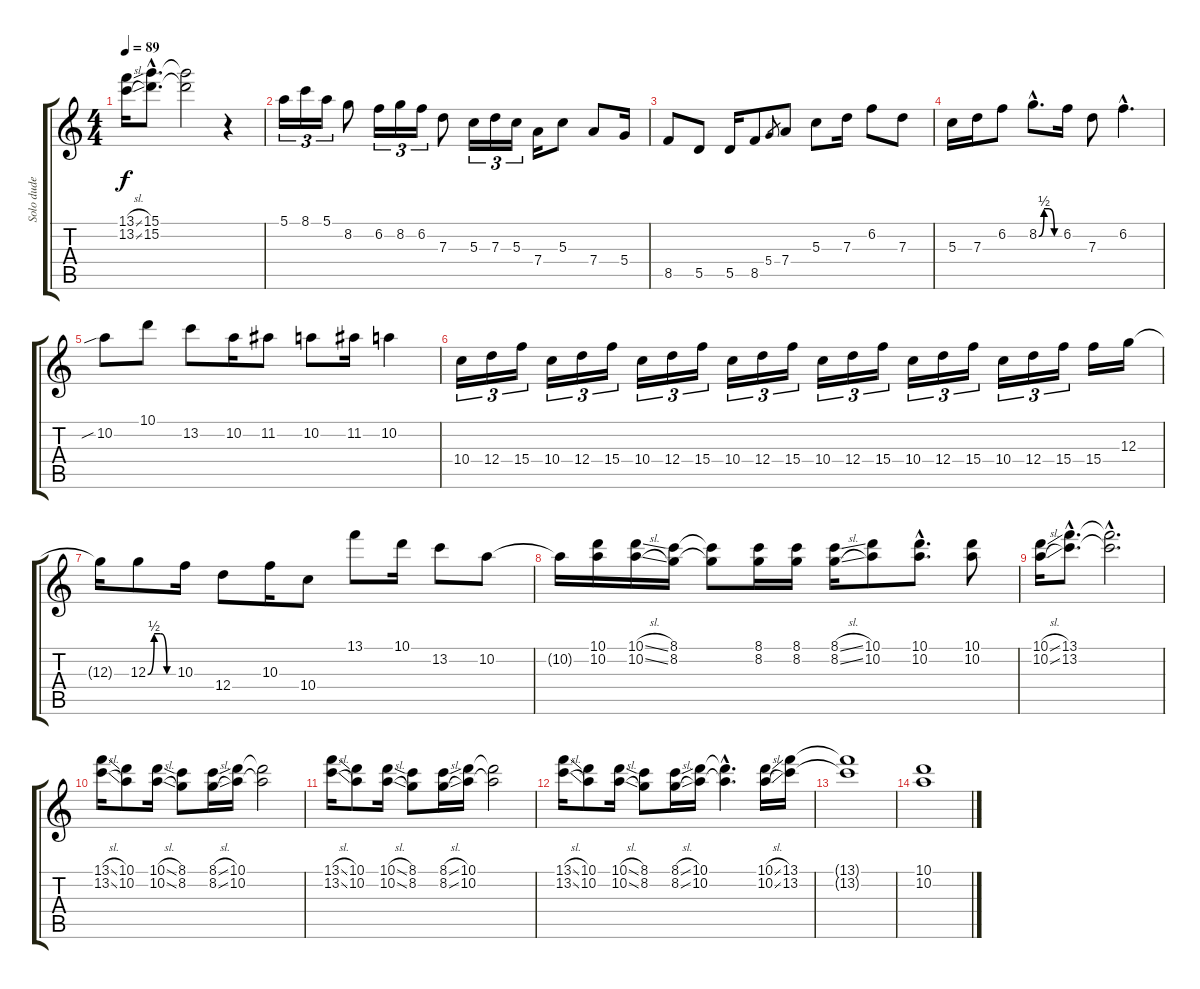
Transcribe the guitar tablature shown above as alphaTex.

\track ("Solo dude" "Solo dude") {instrument acousticguitarnylon}
\staff {score tabs}
\tuning (E4 B3 G3 D3 A2 E2) {hide}
\ts (4 4)
\tempo 89
\clef g2
\ks c
(13.1{sl} 13.2{sl}).16{dy f} (15.1{hac} 15.2{hac}).8{d} (15.1{t} 15.2{t}).2 r.4 |
5.1.16{tu (3 2)} 8.1.16{tu (3 2)} 5.1.16{tu (3 2)} 8.2.8 6.2.16{tu (3 2)} 8.2.16{tu (3 2)} 6.2.16{tu (3 2)} 7.3.8 5.3.16{tu (3 2)} 7.3.16{tu (3 2)} 5.3.16{tu (3 2)} 7.4.16 5.3.8 7.4.8 5.4.16 |
8.5.8 5.5.8 5.5.16 8.5.8 5.4.8{gr} 7.4.8 5.3.8 7.3.16 6.2.8 7.3.8 |
5.3.16 7.3.16 6.2.8 8.2{be (custom 0 0 15 2 30 2 45 0 60 0) hac}.8{d} 6.2.16 7.3.8 6.2{hac}.4{d} |
10.2{sib}.8 10.1.8 13.2.8 10.2.16 11.2.8 10.2.8 11.2.16 10.2.4 |
10.4.16{tu (3 2)} 12.4.16{tu (3 2)} 15.4.16{tu (3 2)} 10.4.16{tu (3 2)} 12.4.16{tu (3 2)} 15.4.16{tu (3 2)} 10.4.16{tu (3 2)} 12.4.16{tu (3 2)} 15.4.16{tu (3 2)} 10.4.16{tu (3 2)} 12.4.16{tu (3 2)} 15.4.16{tu (3 2)} 10.4.16{tu (3 2)} 12.4.16{tu (3 2)} 15.4.16{tu (3 2)} 10.4.16{tu (3 2)} 12.4.16{tu (3 2)} 15.4.16{tu (3 2)} 10.4.16{tu (3 2)} 12.4.16{tu (3 2)} 15.4.16{tu (3 2)} 15.4.16 12.3.16 |
12.3{t}.16 12.3{be (custom 0 0 15 2 30 2 45 0 60 0)}.8 10.3.16 12.4.8 10.3.16 10.4.8 13.1.8 10.1.16 13.2.8 10.2.8 |
10.2{t}.16 (10.1 10.2).16 (10.1{sl} 10.2{sl}).16 (8.1 8.2).16 (8.1{t} 8.2{t}).8 (8.1 8.2).16 (8.1 8.2).16 (8.1{sl} 8.2{sl}).16 (10.1 10.2).8 (10.1{hac} 10.2{hac}).8{d} (10.1 10.2).8 |
(10.1{sl} 10.2{sl}).16 (13.1{hac} 13.2{hac}).8{d} (13.1{hac t} 13.2{hac t}).2{d} |
(13.1{sl} 13.2{sl}).16 (10.1 10.2).8 (10.1{sl} 10.2{sl}).16 (8.1 8.2).8 (8.1{sl} 8.2{sl}).16 (10.1 10.2).16 (10.1{t} 10.2{t}).2 |
(13.1{sl} 13.2{sl}).16 (10.1 10.2).8 (10.1{sl} 10.2{sl}).16 (8.1 8.2).8 (8.1{sl} 8.2{sl}).16 (10.1 10.2).16 (10.1{t} 10.2{t}).2 |
(13.1{sl} 13.2{sl}).16 (10.1 10.2).8 (10.1{sl} 10.2{sl}).16 (8.1 8.2).8 (8.1{sl} 8.2{sl}).16 (10.1 10.2).16 (10.1{hac t} 10.2{hac t}).4{d} (10.1{sl} 10.2{sl}).16 (13.1 13.2).16 |
(13.1{t} 13.2{t}).1 |
(10.1 10.2).1
